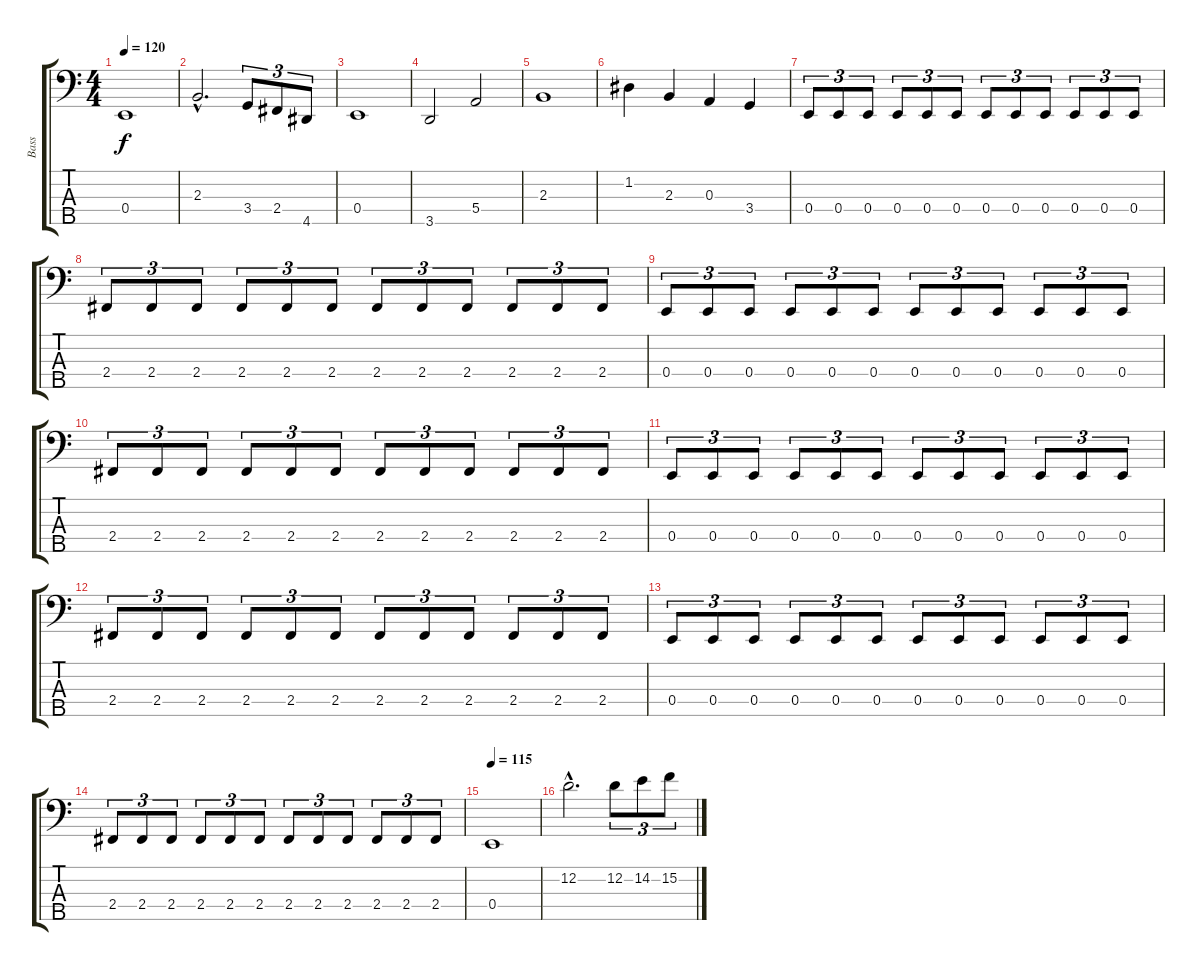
\track ("Bass" "Bass") {instrument electricbassfinger}
\staff {score tabs}
\tuning (G2 D2 A1 E1 B0) {hide}
\ts (4 4)
\tempo 120
\clef f4
\ks c
0.4.1{dy f} |
2.3{hac}.2{d} 3.4.8{tu (3 2)} 2.4.8{tu (3 2)} 4.5.8{tu (3 2)} |
0.4.1 |
3.5.2 5.4.2 |
2.3.1 |
1.2.4 2.3.4 0.3.4 3.4.4 |
0.4.8{tu (3 2)} 0.4.8{tu (3 2)} 0.4.8{tu (3 2)} 0.4.8{tu (3 2)} 0.4.8{tu (3 2)} 0.4.8{tu (3 2)} 0.4.8{tu (3 2)} 0.4.8{tu (3 2)} 0.4.8{tu (3 2)} 0.4.8{tu (3 2)} 0.4.8{tu (3 2)} 0.4.8{tu (3 2)} |
2.4.8{tu (3 2)} 2.4.8{tu (3 2)} 2.4.8{tu (3 2)} 2.4.8{tu (3 2)} 2.4.8{tu (3 2)} 2.4.8{tu (3 2)} 2.4.8{tu (3 2)} 2.4.8{tu (3 2)} 2.4.8{tu (3 2)} 2.4.8{tu (3 2)} 2.4.8{tu (3 2)} 2.4.8{tu (3 2)} |
0.4.8{tu (3 2)} 0.4.8{tu (3 2)} 0.4.8{tu (3 2)} 0.4.8{tu (3 2)} 0.4.8{tu (3 2)} 0.4.8{tu (3 2)} 0.4.8{tu (3 2)} 0.4.8{tu (3 2)} 0.4.8{tu (3 2)} 0.4.8{tu (3 2)} 0.4.8{tu (3 2)} 0.4.8{tu (3 2)} |
2.4.8{tu (3 2)} 2.4.8{tu (3 2)} 2.4.8{tu (3 2)} 2.4.8{tu (3 2)} 2.4.8{tu (3 2)} 2.4.8{tu (3 2)} 2.4.8{tu (3 2)} 2.4.8{tu (3 2)} 2.4.8{tu (3 2)} 2.4.8{tu (3 2)} 2.4.8{tu (3 2)} 2.4.8{tu (3 2)} |
0.4.8{tu (3 2)} 0.4.8{tu (3 2)} 0.4.8{tu (3 2)} 0.4.8{tu (3 2)} 0.4.8{tu (3 2)} 0.4.8{tu (3 2)} 0.4.8{tu (3 2)} 0.4.8{tu (3 2)} 0.4.8{tu (3 2)} 0.4.8{tu (3 2)} 0.4.8{tu (3 2)} 0.4.8{tu (3 2)} |
2.4.8{tu (3 2)} 2.4.8{tu (3 2)} 2.4.8{tu (3 2)} 2.4.8{tu (3 2)} 2.4.8{tu (3 2)} 2.4.8{tu (3 2)} 2.4.8{tu (3 2)} 2.4.8{tu (3 2)} 2.4.8{tu (3 2)} 2.4.8{tu (3 2)} 2.4.8{tu (3 2)} 2.4.8{tu (3 2)} |
0.4.8{tu (3 2)} 0.4.8{tu (3 2)} 0.4.8{tu (3 2)} 0.4.8{tu (3 2)} 0.4.8{tu (3 2)} 0.4.8{tu (3 2)} 0.4.8{tu (3 2)} 0.4.8{tu (3 2)} 0.4.8{tu (3 2)} 0.4.8{tu (3 2)} 0.4.8{tu (3 2)} 0.4.8{tu (3 2)} |
2.4.8{tu (3 2)} 2.4.8{tu (3 2)} 2.4.8{tu (3 2)} 2.4.8{tu (3 2)} 2.4.8{tu (3 2)} 2.4.8{tu (3 2)} 2.4.8{tu (3 2)} 2.4.8{tu (3 2)} 2.4.8{tu (3 2)} 2.4.8{tu (3 2)} 2.4.8{tu (3 2)} 2.4.8{tu (3 2)} |
\tempo 115
0.4.1{volume 16 instrument fretlessbass} |
12.2{hac}.2{d} 12.2.8{tu (3 2)} 14.2.8{tu (3 2)} 15.2.8{tu (3 2)}
